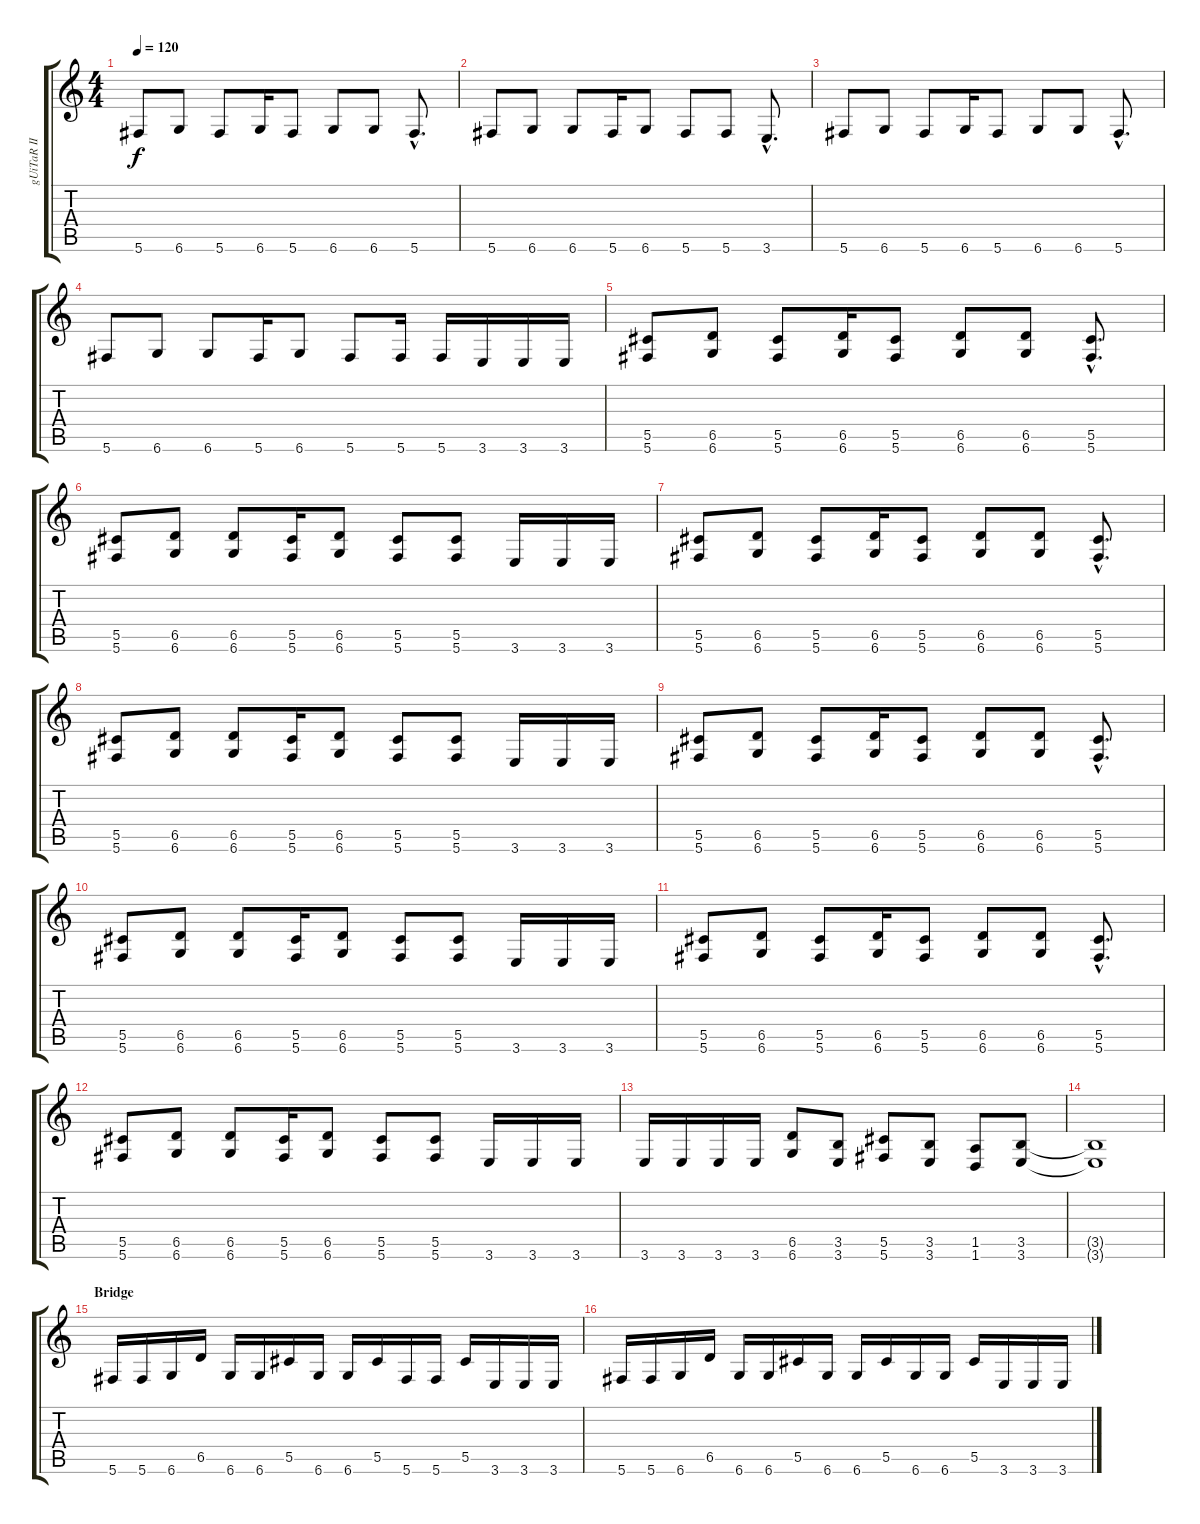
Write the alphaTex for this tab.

\track ("gUiTaR II" "gUiTaR II") {instrument distortionguitar}
\staff {score tabs}
\tuning (Eb4 Bb3 Gb3 Db3 Ab2 Db2) {hide}
\ts (4 4)
\tempo 120
\clef g2
\ks c
5.6.8{dy f} 6.6.8 5.6.8 6.6.16 5.6.8 6.6.8 6.6.8 5.6{hac}.8{d} |
5.6.8 6.6.8 6.6.8 5.6.16 6.6.8 5.6.8 5.6.8 3.6{hac}.8{d} |
5.6.8 6.6.8 5.6.8 6.6.16 5.6.8 6.6.8 6.6.8 5.6{hac}.8{d} |
5.6.8 6.6.8 6.6.8 5.6.16 6.6.8 5.6.8 5.6.16 5.6.16 3.6.16 3.6.16 3.6.16 |
(5.5 5.6).8 (6.5 6.6).8 (5.5 5.6).8 (6.5 6.6).16 (5.5 5.6).8 (6.5 6.6).8 (6.5 6.6).8 (5.5{hac} 5.6{hac}).8{d} |
(5.5 5.6).8 (6.5 6.6).8 (6.5 6.6).8 (5.5 5.6).16 (6.5 6.6).8 (5.5 5.6).8 (5.5 5.6).8 3.6.16 3.6.16 3.6.16 |
(5.5 5.6).8 (6.5 6.6).8 (5.5 5.6).8 (6.5 6.6).16 (5.5 5.6).8 (6.5 6.6).8 (6.5 6.6).8 (5.5{hac} 5.6{hac}).8{d} |
(5.5 5.6).8 (6.5 6.6).8 (6.5 6.6).8 (5.5 5.6).16 (6.5 6.6).8 (5.5 5.6).8 (5.5 5.6).8 3.6.16 3.6.16 3.6.16 |
(5.5 5.6).8 (6.5 6.6).8 (5.5 5.6).8 (6.5 6.6).16 (5.5 5.6).8 (6.5 6.6).8 (6.5 6.6).8 (5.5{hac} 5.6{hac}).8{d} |
(5.5 5.6).8 (6.5 6.6).8 (6.5 6.6).8 (5.5 5.6).16 (6.5 6.6).8 (5.5 5.6).8 (5.5 5.6).8 3.6.16 3.6.16 3.6.16 |
(5.5 5.6).8 (6.5 6.6).8 (5.5 5.6).8 (6.5 6.6).16 (5.5 5.6).8 (6.5 6.6).8 (6.5 6.6).8 (5.5{hac} 5.6{hac}).8{d} |
(5.5 5.6).8 (6.5 6.6).8 (6.5 6.6).8 (5.5 5.6).16 (6.5 6.6).8 (5.5 5.6).8 (5.5 5.6).8 3.6.16 3.6.16 3.6.16 |
3.6.16 3.6.16 3.6.16 3.6.16 (6.5 6.6).8 (3.5 3.6).8 (5.5 5.6).8 (3.5 3.6).8 (1.5 1.6).8 (3.5 3.6).8 |
(3.5{t} 3.6{t}).1 |
\section ("" "Bridge")
5.6.16{volume 14} 5.6.16 6.6.16 6.5.16 6.6.16 6.6.16 5.5.16 6.6.16 6.6.16 5.5.16 5.6.16 5.6.16 5.5.16 3.6.16 3.6.16 3.6.16 |
5.6.16 5.6.16 6.6.16 6.5.16 6.6.16 6.6.16 5.5.16 6.6.16 6.6.16 5.5.16 6.6.16 6.6.16 5.5.16 3.6.16 3.6.16 3.6.16
